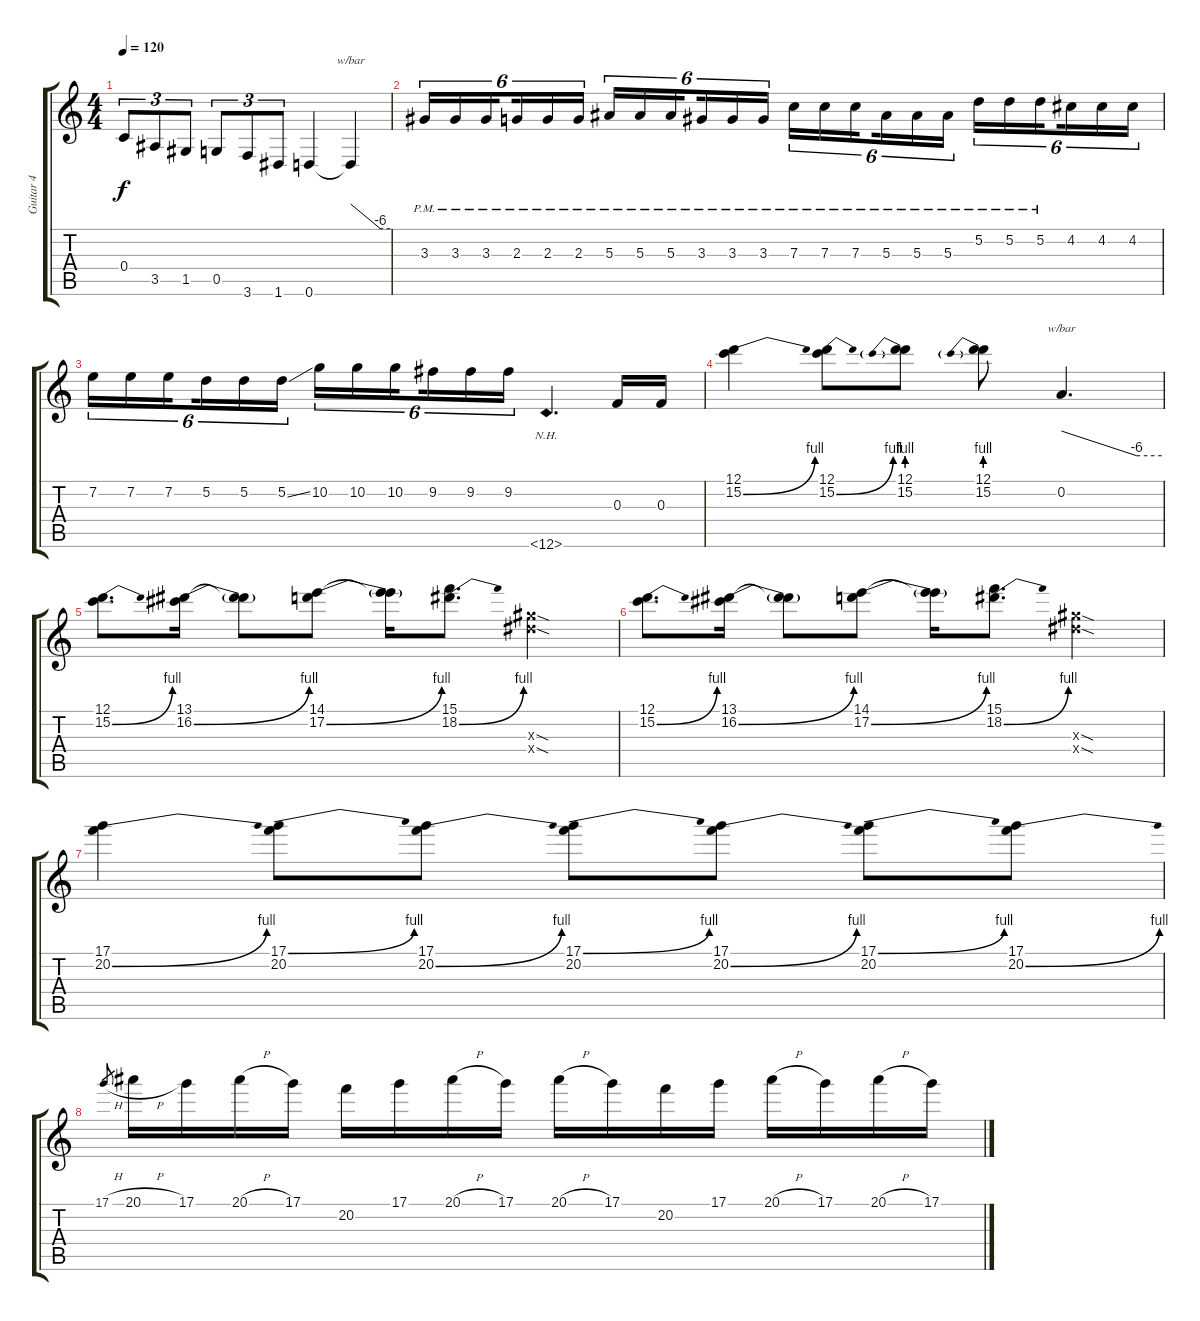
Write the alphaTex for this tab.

\track ("Guitar 4" "Guitar 4") {instrument distortionguitar}
\staff {score tabs}
\tuning (D4 A3 F3 C3 G2 D2) {hide}
\ts (4 4)
\tempo 120
\clef g2
\ks c
0.4.8{tu (3 2) dy f} 3.5.8{tu (3 2)} 1.5.8{tu (3 2)} 0.5.8{tu (3 2)} 3.6.8{tu (3 2)} 1.6.8{tu (3 2)} 0.6.4 0.6{t}.4{tbe (custom default 0 0 45 -24 60 -24)} |
3.3{pm}.16{tu (6 4)} 3.3{pm}.16{tu (6 4)} 3.3{pm}.16{tu (6 4) beam splitsecondary} 2.3{pm}.16{tu (6 4)} 2.3{pm}.16{tu (6 4)} 2.3{pm}.16{tu (6 4)} 5.3{pm}.16{tu (6 4)} 5.3{pm}.16{tu (6 4)} 5.3{pm}.16{tu (6 4) beam splitsecondary} 3.3{pm}.16{tu (6 4)} 3.3{pm}.16{tu (6 4)} 3.3{pm}.16{tu (6 4)} 7.3{pm}.16{tu (6 4)} 7.3{pm}.16{tu (6 4)} 7.3{pm}.16{tu (6 4) beam splitsecondary} 5.3{pm}.16{tu (6 4)} 5.3{pm}.16{tu (6 4)} 5.3{pm}.16{tu (6 4)} 5.2{pm}.16{tu (6 4)} 5.2{pm}.16{tu (6 4)} 5.2{pm}.16{tu (6 4) beam splitsecondary} 4.2.16{tu (6 4)} 4.2.16{tu (6 4)} 4.2.16{tu (6 4)} |
7.2.16{tu (6 4)} 7.2.16{tu (6 4)} 7.2.16{tu (6 4) beam splitsecondary} 5.2.16{tu (6 4)} 5.2.16{tu (6 4)} 5.2{ss}.16{tu (6 4)} 10.2.16{tu (6 4)} 10.2.16{tu (6 4)} 10.2.16{tu (6 4) beam splitsecondary} 9.2.16{tu (6 4)} 9.2.16{tu (6 4)} 9.2.16{tu (6 4)} 12.6{nh}.4{d} 0.3.16 0.3.16 |
(12.1 15.2{be (bend 0 0 60 4)}).4 (12.1 15.2{be (bend 0 0 60 4)}).8 (12.1 15.2{be (prebend 0 4 60 4)}).8 (12.1 15.2{be (prebend 0 4 60 4)}).8 0.2.4{d tbe (custom default 0 0 45 -24 60 -24)} |
(12.1 15.2{be (bend 0 0 60 4)}).8{d} (13.1 16.2{be (bend 0 0 60 4)}).16 (13.1{t} 16.2{t}).8 (14.1 17.2{be (bend 0 0 60 4)}).8 (14.1{t} 17.2{t}).16 (15.1 18.2{be (bend 0 0 60 4)}).8{d} (15.3{sod x} 15.4{sod x}).4 |
(12.1 15.2{be (bend 0 0 60 4)}).8{d} (13.1 16.2{be (bend 0 0 60 4)}).16 (13.1{t} 16.2{t}).8 (14.1 17.2{be (bend 0 0 60 4)}).8 (14.1{t} 17.2{t}).16 (15.1 18.2{be (bend 0 0 60 4)}).8{d} (15.3{sod x} 15.4{sod x}).4 |
(17.1 20.2{be (bend 0 0 60 4)}).4 (17.1{be (bend 0 0 60 4)} 20.2).8 (17.1 20.2{be (bend 0 0 60 4)}).8 (17.1{be (bend 0 0 60 4)} 20.2).8 (17.1 20.2{be (bend 0 0 60 4)}).8 (17.1{be (bend 0 0 60 4)} 20.2).8 (17.1 20.2{be (bend 0 0 60 4)}).8 |
17.1{h}.8{gr} 20.1{h}.16 17.1.16 20.1{h}.16 17.1.16 20.2.16 17.1.16 20.1{h}.16 17.1.16 20.1{h}.16 17.1.16 20.2.16 17.1.16 20.1{h}.16 17.1.16 20.1{h}.16 17.1.16
